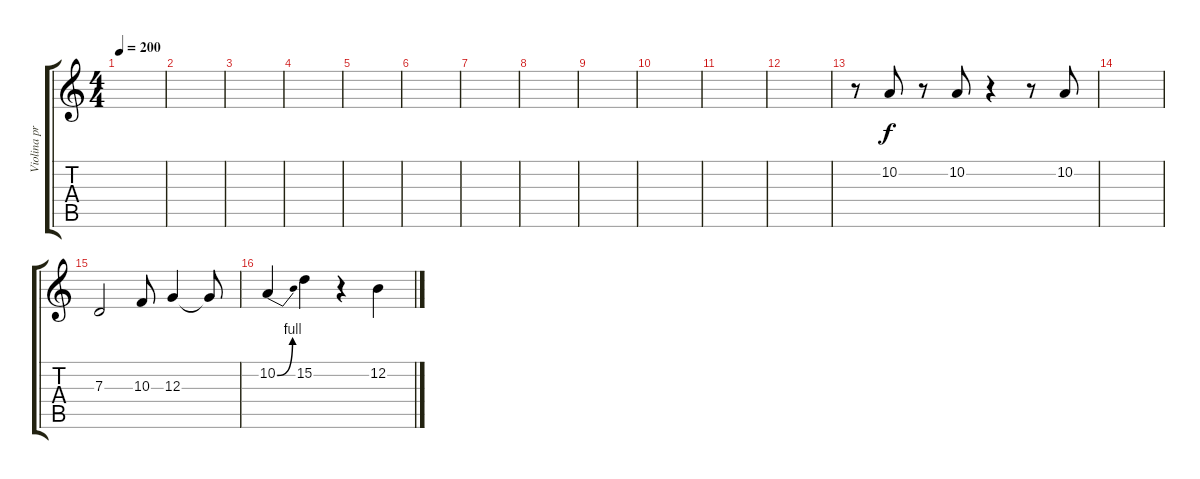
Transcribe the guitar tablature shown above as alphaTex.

\track ("Violina prstima" "Violina pr") {instrument pizzicatostrings}
\staff {score tabs}
\tuning (E4 B3 G3 D3 A2 E2) {hide}
\ts (4 4)
\tempo 200
\clef g2
\ks c
|
|
|
|
|
|
|
|
|
|
|
|
r.8 10.2.8 r.8 10.2.8 r.4 r.8 10.2.8 |
|
7.3.2 10.3.8 12.3.4 12.3{t}.8 |
10.2{be (bend 0 0 60 4)}.4 15.2.4 r.4 12.2.4
